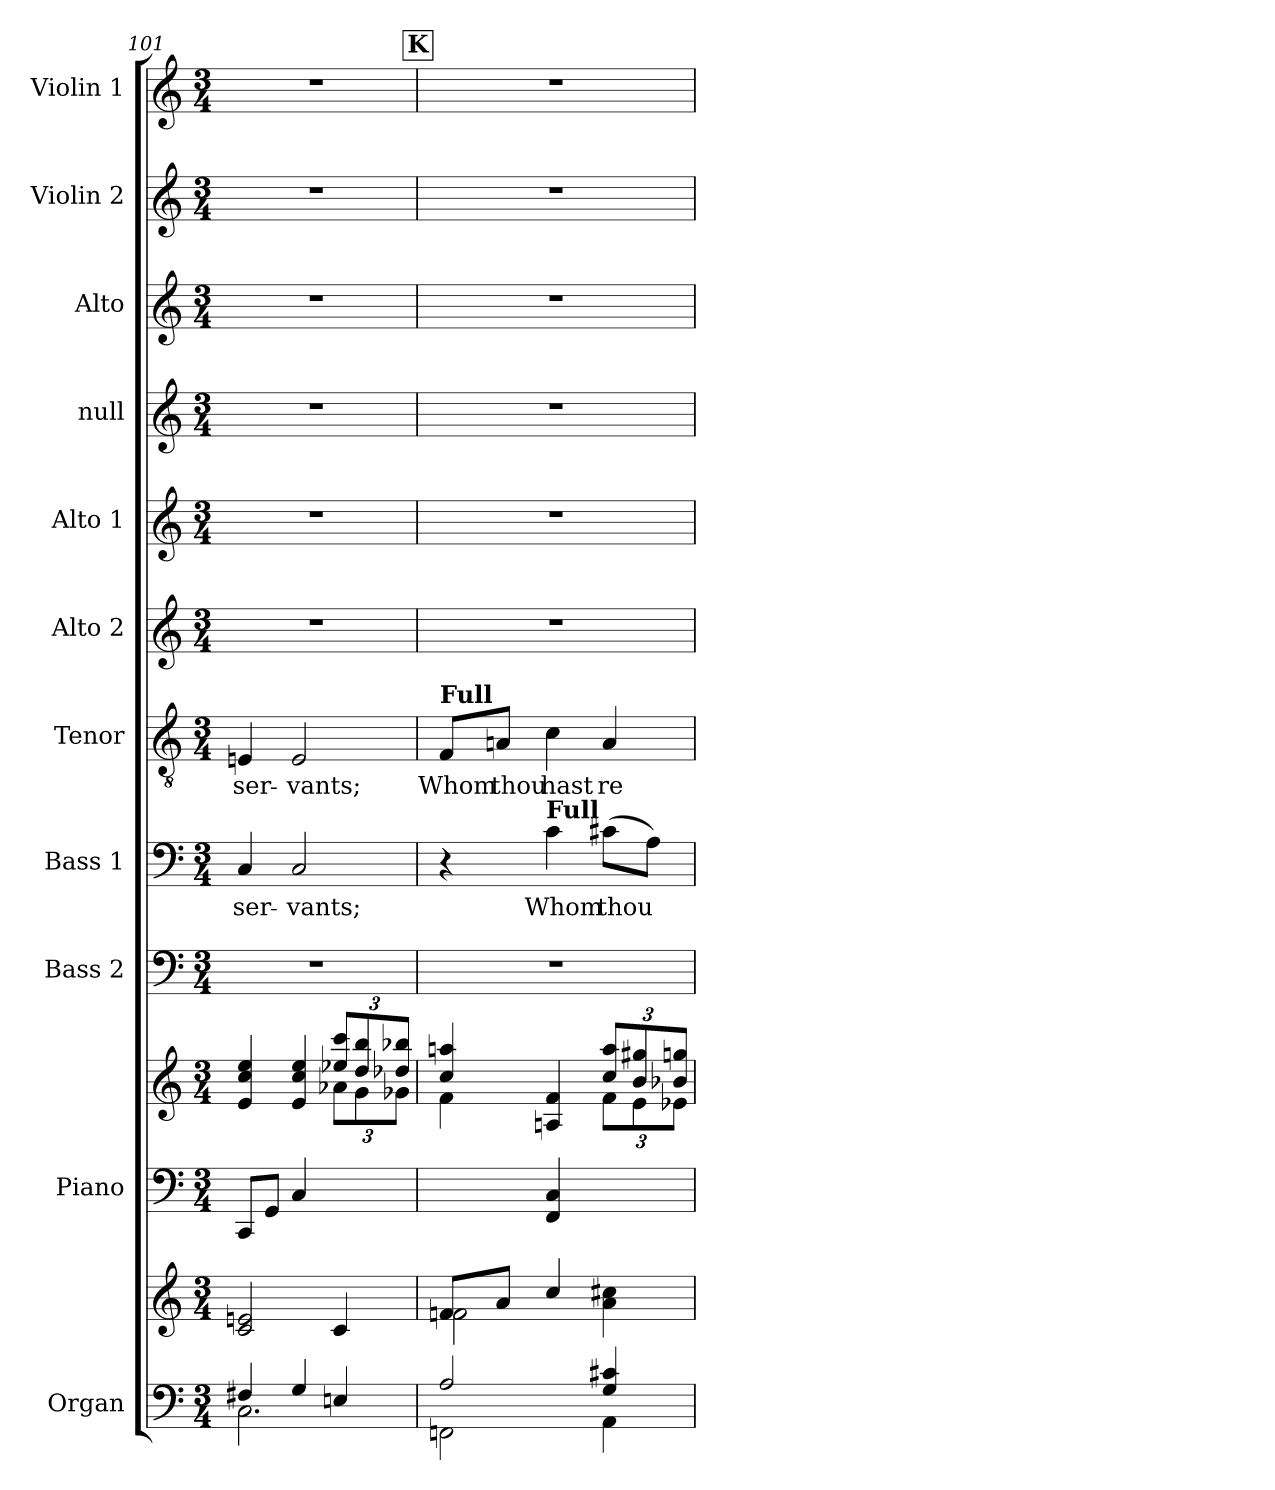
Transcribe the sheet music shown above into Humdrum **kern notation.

**kern	**kern	**kern	**kern	**kern	**kern	**text	**dynam	**kern	**text	**dynam	**kern	**kern	**kern	**kern	**kern	**kern
*part11	*part11	*part10	*part10	*part9	*part8	*part8	*part8	*part7	*part7	*part7	*part6	*part5	*part4	*part3	*part2	*part1
*staff13	*staff12	*staff11	*staff10	*staff9	*staff8	*staff8	*staff8	*staff7	*staff7	*staff7	*staff6	*staff5	*staff4	*staff3	*staff2	*staff1
*I"Organ	*	*I"Piano	*	*I"Bass 2	*I"Bass 1	*	*	*I"Tenor	*	*	*I"Alto 2	*I"Alto 1	*I"null	*I"Alto	*I"Violin 2	*I"Violin 1
*I'Org.	*	*	*	*I'B. 2	*I'B. 1	*	*	*I'T.	*	*	*I'A. 2	*I'A. 1	*	*	*I'Vln. 2	*I'Vln. 1
*clefF4	*clefG2	*clefF4	*clefG2	*clefF4	*clefF4	*	*	*clefGv2	*	*	*clefG2	*clefG2	*clefG2	*clefG2	*clefG2	*clefG2
*k[]	*k[]	*k[]	*k[]	*k[]	*k[]	*	*	*k[]	*	*	*k[]	*k[]	*k[]	*k[]	*k[]	*k[]
*M3/4	*M3/4	*M3/4	*M3/4	*M3/4	*M3/4	*	*	*M3/4	*	*	*M3/4	*M3/4	*M3/4	*M3/4	*M3/4	*M3/4
=101	=101	=101	=101	=101	=101	=101	=101	=101	=101	=101	=101	=101	=101	=101	=101	=101
*^	*	*	*^	*	*	*	*	*	*	*	*	*	*	*	*	*
!	!	!	!	!	!	!	!	!LO:LY:b	!	!	!LO:LY:b	!	!	!	!	!	!	!
4F#X/	2.C\	2c/ 2en/	8CC/L	4e/ 4cc/ 4ee/	2ryy	2.r	4C/	ser-	.	4En/	ser-	.	2.r	2.r	2.r	2.r	2.r	2.r
.	.	.	8GG/J	.	.	.	.	.	.	.	.	.	.	.	.	.	.	.
!	!	!	!	!	!	!	!	!LO:LY:b	!	!	!LO:LY:b	!	!	!	!	!	!	!
4G/	.	.	4C/	4e/ 4cc/ 4ee/	.	.	2C/	-vants;	.	2E/	-vants;	.	.	.	.	.	.	.
*	*	*	*	*Xbrackettup	*	*	*	*	*	*	*	*	*	*	*	*	*	*
4En/	.	4c/	4ryy	12ee-X/ 12ccc/L	12a-X\L	.	.	.	.	.	.	.	.	.	.	.	.	.
.	.	.	.	12dd/ 12bb/	12g\	.	.	.	.	.	.	.	.	.	.	.	.	.
.	.	.	.	12dd-X/ 12bb-X/J	12g-X\J	.	.	.	.	.	.	.	.	.	.	.	.	.
!!LO:PB:g=z
!!LO:REH:place=s1:a:B:fs=14:t=K
=102	=102	=102	=102	=102	=102	=102	=102	=102	=102	=102	=102	=102	=102	=102	=102	=102	=102	=102
*	*	*^	*	*	*	*	*	*	*	*	*	*	*	*	*	*	*	*
!	!	!	!	!	!	!	!	!	!	!	!LO:TX:a:B:t=Full	!	!	!	!	!	!	!	!
!	!	!	!	!	!	!	!	!	!	!	!	!LO:LY:b	!LO:DY:a	!	!	!	!	!	!
!	!	!	!	!	!	!	!	!	!	!	!	!	!LO:DY:n=1:a	!	!	!	!	!	!
2A/	2FFn\	8fn/L	2f\	4ryy	4cc/ 4aan/	4f\	2.r	4r	.	.	8F/L	Whom	mf other-dynamics	2.r	2.r	2.r	2.r	2.r	2.r
!	!	!	!	!	!	!	!	!	!	!	!	!LO:LY:b	!	!	!	!	!	!	!
.	.	8a/J	.	.	.	.	.	.	.	.	8An/J	thou	.	.	.	.	.	.	.
!	!	!	!	!	!	!	!	!LO:TX:a:B:t=Full	!	!	!	!	!	!	!	!	!	!	!
!	!	!	!	!	!	!	!	!	!LO:LY:b	!LO:DY:a	!	!LO:LY:b	!	!	!	!	!	!	!
!	!	!	!	!	!	!	!	!	!	!LO:DY:n=1:a	!	!	!	!	!	!	!	!	!
.	.	4cc/	.	4FF/ 4C/	4An/ 4f/	4ryy	.	4c\	Whom	mf other-dynamics	4c\	hast	.	.	.	.	.	.	.
!	!	!	!	!	!	!	!	!	!LO:LY:b	!	!	!LO:LY:b	!	!	!	!	!	!	!
4G/ 4c#X/	4AA\	4a\ 4cc#X\	4ryy	4ryy	12cc/ 12aa/L	12f\L	.	(>8c#X\L	thou	.	4A/	re-	.	.	.	.	.	.	.
.	.	.	.	.	12b/ 12gg#X/	12e\	.	.	.	.	.	.	.	.	.	.	.	.	.
.	.	.	.	.	.	.	.	8A\J)	.	.	.	.	.	.	.	.	.	.	.
.	.	.	.	.	12b-X/ 12ggn/J	12e-X\J	.	.	.	.	.	.	.	.	.	.	.	.	.
*v	*v	*	*	*	*v	*v	*	*	*	*	*	*	*	*	*	*	*	*	*
*	*v	*v	*	*	*	*	*	*	*	*	*	*	*	*	*	*	*
=	=	=	=	=	=	=	=	=	=	=	=	=	=	=	=	=
*-	*-	*-	*-	*-	*-	*-	*-	*-	*-	*-	*-	*-	*-	*-	*-	*-
